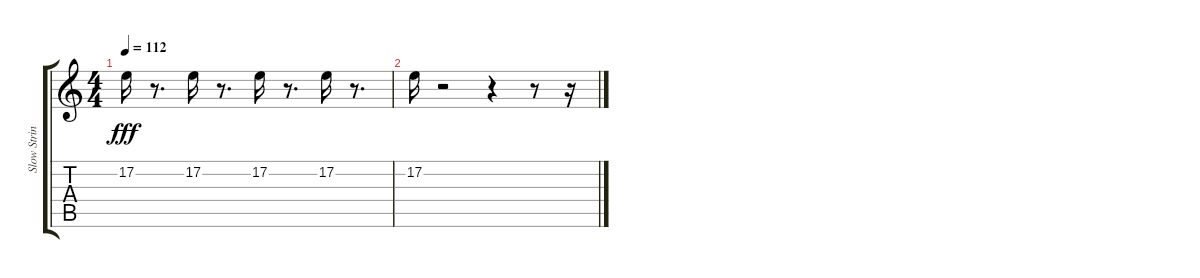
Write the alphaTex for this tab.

\track ("Slow Strings " "Slow Strin") {instrument stringensemble1}
\staff {score tabs}
\tuning (E4 B3 G3 D3 A2 E2) {hide}
\ts (4 4)
\tempo 112
\clef g2
\ks c
17.2.16{dy fff} r.8{d} 17.2.16 r.8{d} 17.2.16 r.8{d} 17.2.16 r.8{d} |
17.2.16 r.2 r.4 r.8 r.16
